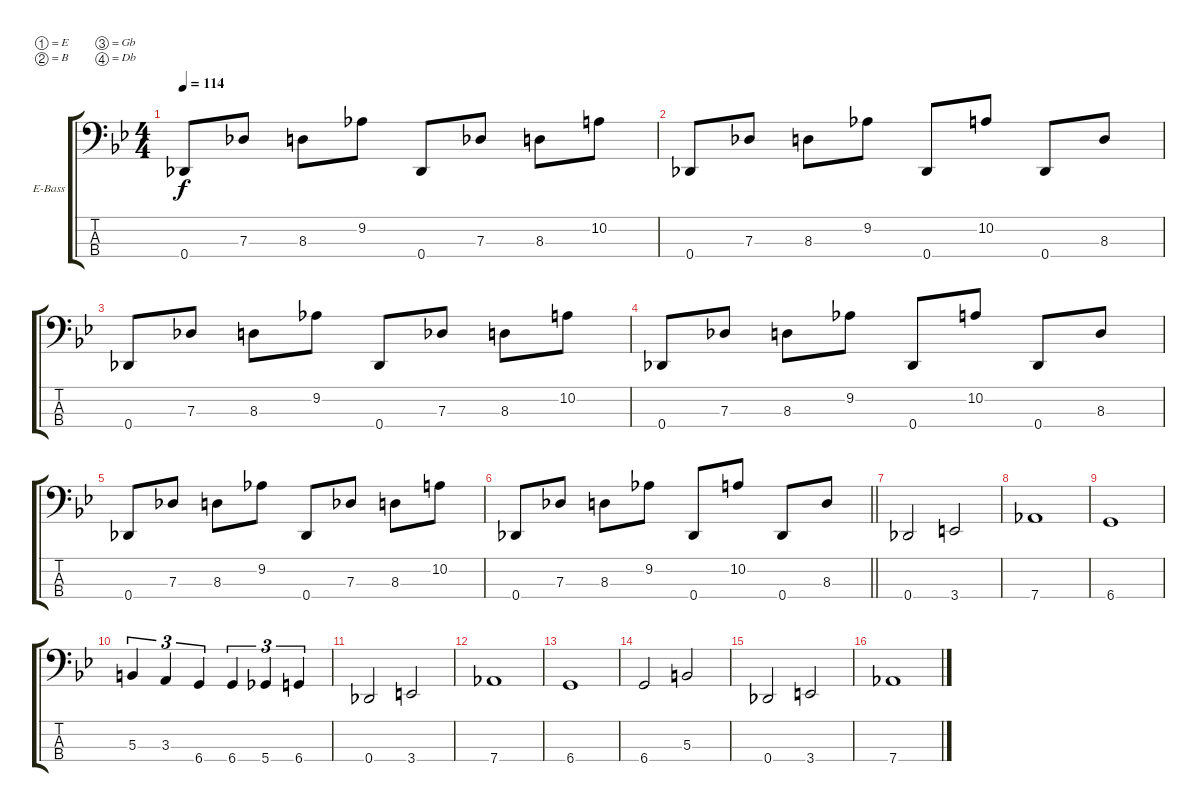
\bracketExtendMode groupsimilarinstruments
\firstSystemTrackNameOrientation horizontal
\otherSystemsTrackNameOrientation horizontal
\track ("Bass" "E-Bass") {instrument electricbassfinger}
\staff {score tabs}
\tuning (E2 B1 Gb1 Db1)
\ts (4 4)
\tempo 114
\clef f4
\ks gminor
0.4.8{dy f} 7.3.8 8.3.8 9.2.8 0.4.8 7.3.8 8.3.8 10.2.8 |
0.4.8 7.3.8 8.3.8 9.2.8 0.4.8 10.2.8 0.4.8 8.3.8 |
0.4.8 7.3.8 8.3.8 9.2.8 0.4.8 7.3.8 8.3.8 10.2.8 |
0.4.8 7.3.8 8.3.8 9.2.8 0.4.8 10.2.8 0.4.8 8.3.8 |
0.4.8 7.3.8 8.3.8 9.2.8 0.4.8 7.3.8 8.3.8 10.2.8 |
\barLineRight lightlight
0.4.8 7.3.8 8.3.8 9.2.8 0.4.8 10.2.8 0.4.8 8.3.8 |
0.4.2 3.4.2 |
7.4.1 |
6.4.1 |
5.3.4{tu (3 2)} 3.3.4{tu (3 2)} 6.4.4{tu (3 2)} 6.4.4{tu (3 2)} 5.4.4{tu (3 2)} 6.4.4{tu (3 2)} |
0.4.2 3.4.2 |
7.4.1 |
6.4.1 |
6.4.2 5.3.2 |
0.4.2 3.4.2 |
7.4.1
